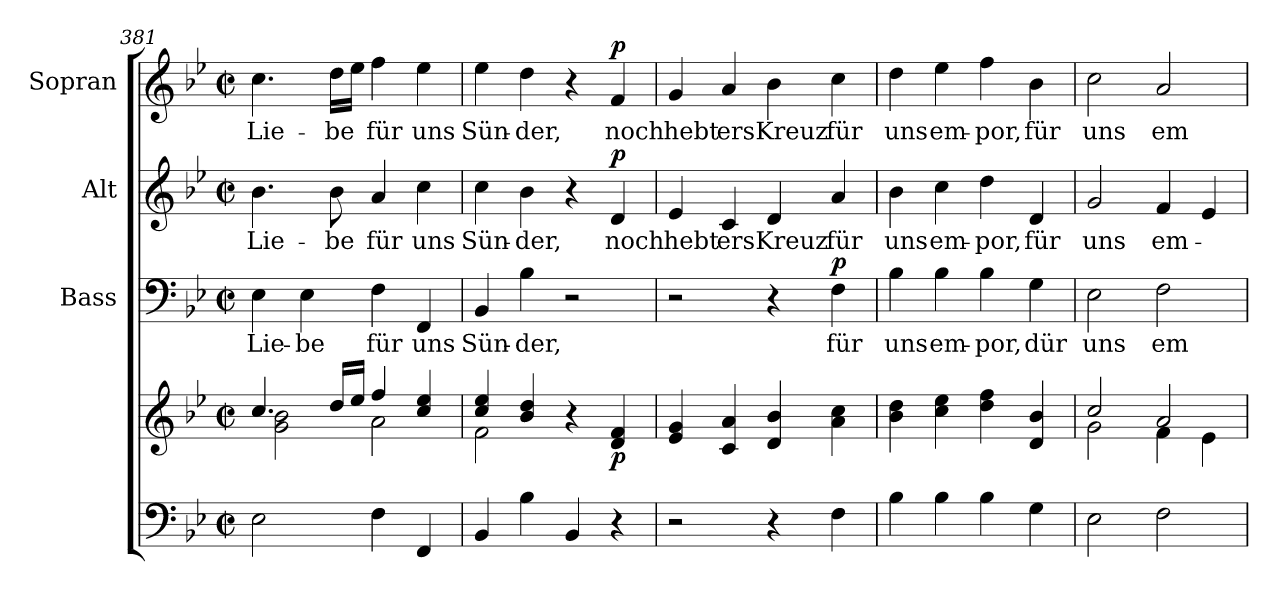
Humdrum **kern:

**kern	**kern	**dynam	**kern	**text	**dynam	**kern	**text	**dynam	**kern	**text	**dynam
*part4	*part4	*part4	*part3	*part3	*part3	*part2	*part2	*part2	*part1	*part1	*part1
*staff5	*staff4	*staff4/5	*staff3	*staff3	*staff3	*staff2	*staff2	*staff2	*staff1	*staff1	*staff1
*	*	*	*I"Bass	*	*	*I"Alt	*	*	*I"Sopran	*	*
*	*	*	*I'B.	*	*	*I'A.	*	*	*I'S.	*	*
*clefF4	*clefG2	*	*clefF4	*	*	*clefG2	*	*	*clefG2	*	*
*k[b-e-]	*k[b-e-]	*	*k[b-e-]	*	*	*k[b-e-]	*	*	*k[b-e-]	*	*
*B-:	*B-:	*	*B-:	*	*	*B-:	*	*	*B-:	*	*
*M2/2	*M2/2	*	*M2/2	*	*	*M2/2	*	*	*M2/2	*	*
*met(c|)	*met(c|)	*	*met(c|)	*	*	*met(c|)	*	*	*met(c|)	*	*
=381	=381	=381	=381	=381	=381	=381	=381	=381	=381	=381	=381
*	*^	*	*	*	*	*	*	*	*	*	*
!	!	!	!	!	!LO:LY:b	!	!	!LO:LY:b	!	!	!LO:LY:b	!
2E-\	4.cc/	2g\ 2b-\	.	4E-\	Lie-	.	4.b-\	Lie-	.	4.cc\	Lie-	.
!	!	!	!	!	!LO:LY:b	!	!	!	!	!	!	!
.	.	.	.	4E-\	-be	.	.	.	.	.	.	.
!	!	!	!	!	!	!	!	!LO:LY:b	!	!	!LO:LY:b	!
.	16dd/LL	.	.	.	.	.	8b-\	-be	.	16dd\LL	-be	.
.	16ee-/JJ	.	.	.	.	.	.	.	.	16ee-\JJ	.	.
!	!	!	!	!	!LO:LY:b	!	!	!LO:LY:b	!	!	!LO:LY:b	!
4F\	4ff/	2a\	.	4F\	für	.	4a/	für	.	4ff\	für	.
!	!	!	!	!	!LO:LY:b	!	!	!LO:LY:b	!	!	!LO:LY:b	!
4FF/	4cc/ 4ee-/	.	.	4FF/	uns	.	4cc\	uns	.	4ee-\	uns	.
!!LO:LB:g=z
=382	=382	=382	=382	=382	=382	=382	=382	=382	=382	=382	=382	=382
!	!	!	!	!	!LO:LY:b	!	!	!LO:LY:b	!	!	!LO:LY:b	!
4BB-/	4cc/ 4ee-/	2f\	.	4BB-/	Sün-	.	4cc\	Sün-	.	4ee-\	Sün-	.
!	!	!	!	!	!LO:LY:b	!	!	!LO:LY:b	!	!	!LO:LY:b	!
4B-\	4b-/ 4dd/	.	.	4B-\	-der,	.	4b-\	-der,	.	4dd\	-der,	.
4BB-/	4ra	2ryy	.	2r	.	.	4r	.	.	4r	.	.
!	!	!	!LO:DY:b	!	!	!	!	!LO:LY:b	!LO:DY:a	!	!LO:LY:b	!LO:DY:a
4r	4d/ 4f/	.	p	.	.	.	4d/	noch	p	4f/	noch	p
*	*v	*v	*	*	*	*	*	*	*	*	*	*
=383	=383	=383	=383	=383	=383	=383	=383	=383	=383	=383	=383
!	!	!	!	!	!	!	!LO:LY:b	!	!	!LO:LY:b	!
2r	4e-/ 4g/	.	2r	.	.	4e-/	hebt	.	4g/	hebt	.
!	!	!	!	!	!	!	!LO:LY:b	!	!	!LO:LY:b	!
.	4c/ 4a/	.	.	.	.	4c/	ers	.	4a/	ers	.
!	!	!	!	!	!	!	!LO:LY:b	!	!	!LO:LY:b	!
4r	4d/ 4b-/	.	4r	.	.	4d/	Kreuz	.	4b-\	Kreuz	.
!	!	!	!	!LO:LY:b	!LO:DY:a	!	!LO:LY:b	!	!	!LO:LY:b	!
4F\	4a\ 4cc\	.	4F\	für	p	4a/	für	.	4cc\	für	.
=384	=384	=384	=384	=384	=384	=384	=384	=384	=384	=384	=384
!	!	!	!	!LO:LY:b	!	!	!LO:LY:b	!	!	!LO:LY:b	!
4B-\	4b-\ 4dd\	.	4B-\	uns	.	4b-\	uns	.	4dd\	uns	.
!	!	!	!	!LO:LY:b	!	!	!LO:LY:b	!	!	!LO:LY:b	!
4B-\	4cc\ 4ee-\	.	4B-\	em-	.	4cc\	em-	.	4ee-\	em-	.
!	!	!	!	!LO:LY:b	!	!	!LO:LY:b	!	!	!LO:LY:b	!
4B-\	4dd\ 4ff\	.	4B-\	-por,	.	4dd\	-por,	.	4ff\	-por,	.
!	!	!	!	!LO:LY:b	!	!	!LO:LY:b	!	!	!LO:LY:b	!
4G\	4d/ 4b-/	.	4G\	dür	.	4d/	für	.	4b-\	für	.
=385	=385	=385	=385	=385	=385	=385	=385	=385	=385	=385	=385
*	*^	*	*	*	*	*	*	*	*	*	*
!	!	!	!	!	!LO:LY:b	!	!	!LO:LY:b	!	!	!LO:LY:b	!
2E-\	2cc/	2g\	.	2E-\	uns	.	2g/	uns	.	2cc\	uns	.
!	!	!	!	!	!LO:LY:b	!	!	!LO:LY:b	!	!	!LO:LY:b	!
2F\	2a/	4f\	.	2F\	em-	.	4f/	em-	.	2a/	em-	.
.	.	4e-\	.	.	.	.	4e-/	.	.	.	.	.
*	*v	*v	*	*	*	*	*	*	*	*	*	*
=	=	=	=	=	=	=	=	=	=	=	=
*-	*-	*-	*-	*-	*-	*-	*-	*-	*-	*-	*-
